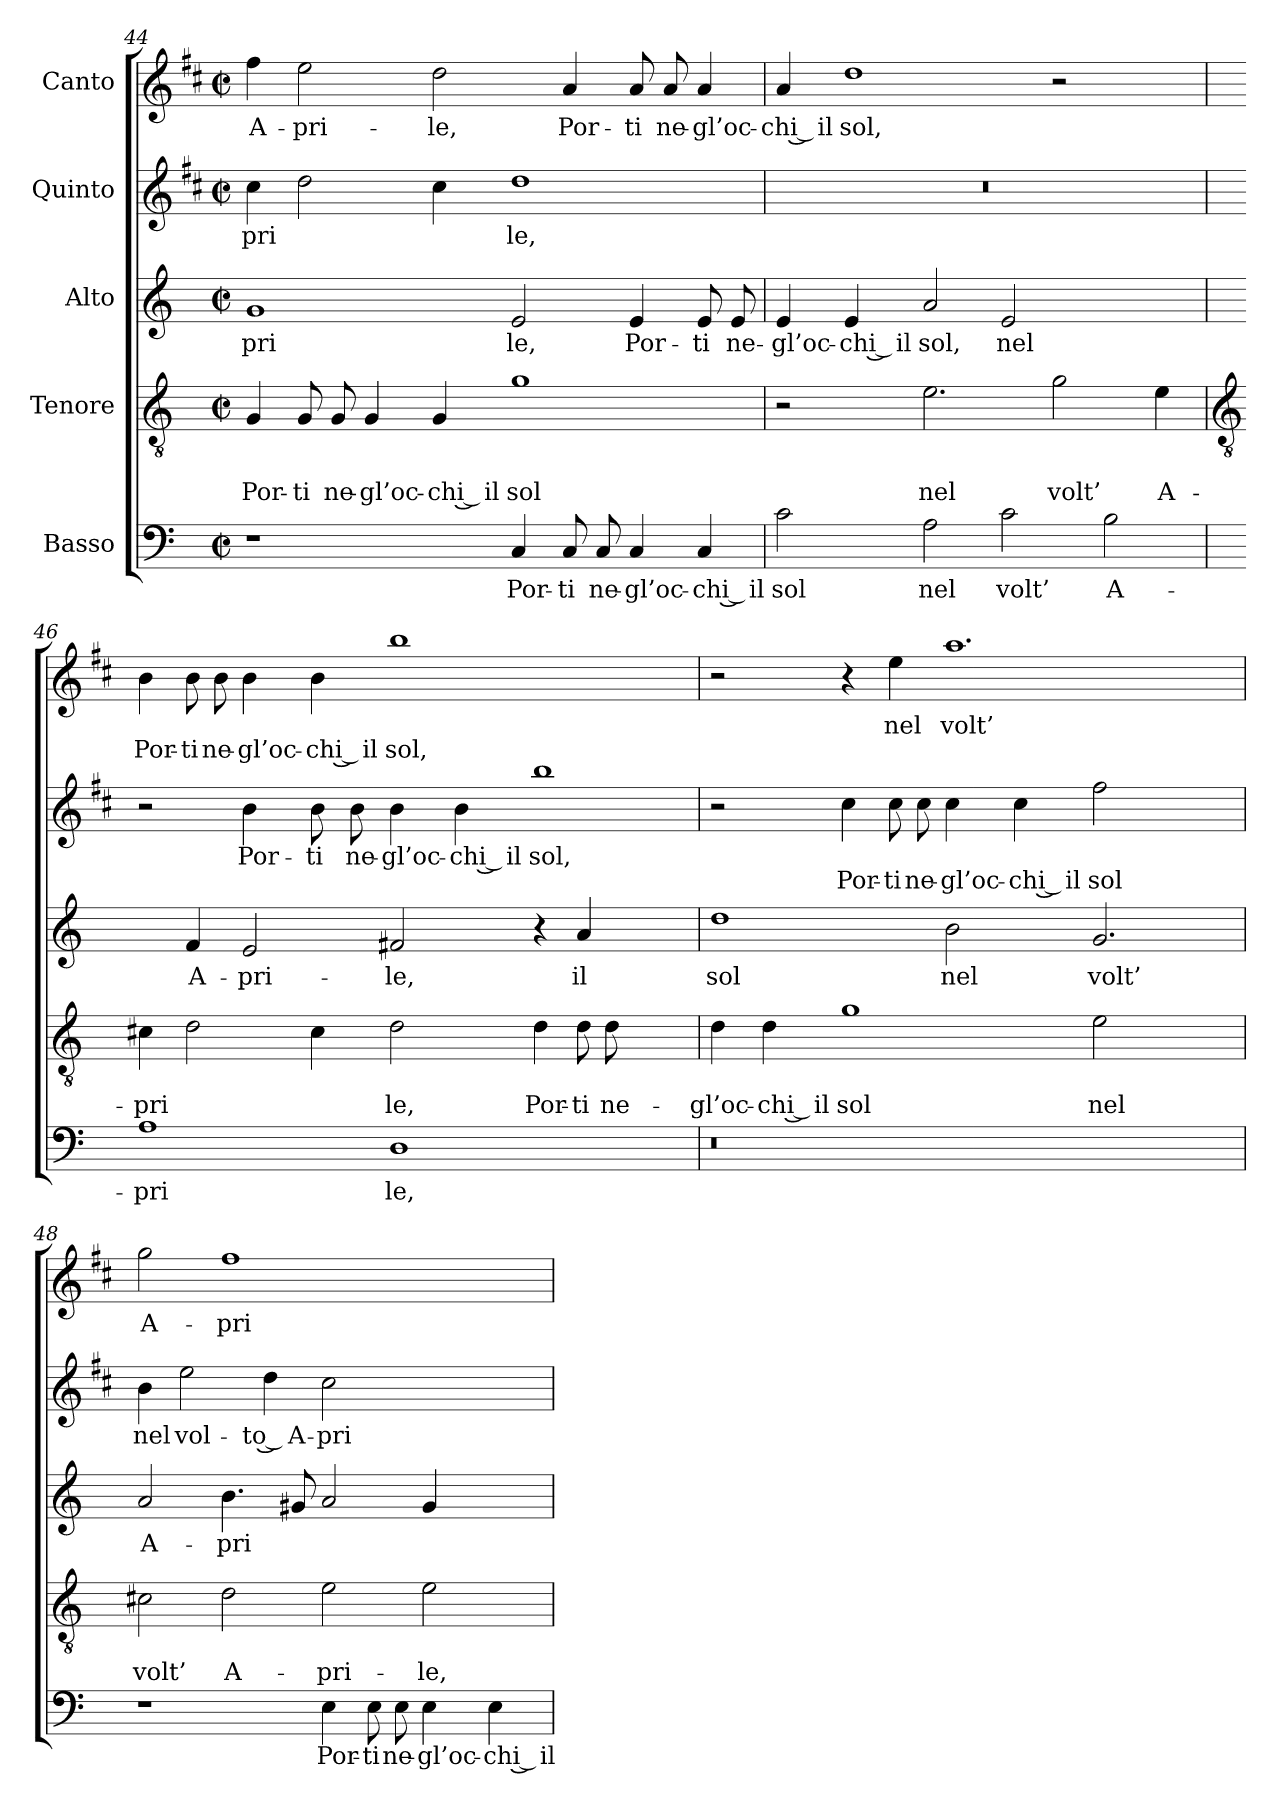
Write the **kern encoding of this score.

**kern	**text	**kern	**text	**text	**kern	**text	**kern	**text	**text	**kern	**text	**text
*part5	*part5	*part4	*part4	*part4	*part3	*part3	*part2	*part2	*part2	*part1	*part1	*part1
*staff5	*staff5	*staff4	*staff4	*staff4	*staff3	*staff3	*staff2	*staff2	*staff2	*staff1	*staff1	*staff1
*I"Basso	*	*I"Tenore	*	*	*I"Alto	*	*I"Quinto	*	*	*I"Canto	*	*
*clefF4	*	*clefGv2	*	*	*clefG2	*	*clefG2	*	*	*clefG2	*	*
*	*	*	*	*	*	*	*ITrd1c2	*	*	*ITrd1c2	*	*
*k[]	*	*k[]	*	*	*k[]	*	*k[]	*	*	*k[]	*	*
*C:	*	*C:	*	*	*C:	*	*C:	*	*	*C:	*	*
*M4/2	*	*M4/2	*	*	*M4/2	*	*M4/2	*	*	*M4/2	*	*
*met(c|)	*	*met(c|)	*	*	*met(c|)	*	*met(c|)	*	*	*met(c|)	*	*
=44	=44	=44	=44	=44	=44	=44	=44	=44	=44	=44	=44	=44
!	!	!	!	!LO:LY:b	!	!LO:LY:b	!	!LO:LY:b	!	!	!LO:LY:b	!
1r	.	4G	.	Por-	1g	-pri	4b	-pri	.	4ee	A-	.
!	!	!	!	!LO:LY:b	!	!	!	!	!	!	!LO:LY:b	!
.	.	8G	.	-ti	.	.	2cc	.	.	2dd	-pri-	.
!	!	!	!	!LO:LY:b	!	!	!	!	!	!	!	!
.	.	8G	.	ne-	.	.	.	.	.	.	.	.
!	!	!	!	!LO:LY:b	!	!	!	!	!	!	!	!
.	.	4G	.	-gl’oc-	.	.	.	.	.	.	.	.
!	!	!	!	!LO:LY:b	!	!	!	!	!	!	!LO:LY:b	!
.	.	4G	.	-chi͜ il	.	.	4b	.	.	2cc	-le,	.
!	!LO:LY:b	!	!	!LO:LY:b	!	!LO:LY:b	!	!LO:LY:b	!	!	!	!
4C	Por-	1g	.	sol	2e	le,	1cc	le,	.	.	.	.
!	!LO:LY:b	!	!	!	!	!	!	!	!	!	!LO:LY:b	!
8C	-ti	.	.	.	.	.	.	.	.	4g	Por-	.
!	!LO:LY:b	!	!	!	!	!	!	!	!	!	!	!
8C	ne-	.	.	.	.	.	.	.	.	.	.	.
!	!LO:LY:b	!	!	!	!	!LO:LY:b	!	!	!	!	!LO:LY:b	!
4C	-gl’oc-	.	.	.	4e	Por-	.	.	.	8g	-ti	.
!	!	!	!	!	!	!	!	!	!	!	!LO:LY:b	!
.	.	.	.	.	.	.	.	.	.	8g	ne-	.
!	!LO:LY:b	!	!	!	!	!LO:LY:b	!	!	!	!	!LO:LY:b	!
4C	-chi͜ il	.	.	.	8e	-ti	.	.	.	4g	-gl’oc-	.
!	!	!	!	!	!	!LO:LY:b	!	!	!	!	!	!
.	.	.	.	.	8e	ne-	.	.	.	.	.	.
=45	=45	=45	=45	=45	=45	=45	=45	=45	=45	=45	=45	=45
!	!LO:LY:b	!	!	!	!	!LO:LY:b	!	!	!	!	!LO:LY:b	!
2c	sol	2r	.	.	4e	-gl’oc-	0r	.	.	4g	-chi͜ il	.
!	!	!	!	!	!	!LO:LY:b	!	!	!	!	!LO:LY:b	!
.	.	.	.	.	4e	-chi͜ il	.	.	.	1cc	sol,	.
!	!LO:LY:b	!	!	!LO:LY:b	!	!LO:LY:b	!	!	!	!	!	!
2A	nel	2.e	.	nel	2a	sol,	.	.	.	.	.	.
!	!LO:LY:b	!	!	!	!	!LO:LY:b	!	!	!	!	!	!
2c	volt’	.	.	.	2e	nel	.	.	.	.	.	.
!	!	!	!	!LO:LY:b	!	!	!	!	!	!	!	!
.	.	2g	.	volt’	.	.	.	.	.	2r	.	.
!	!LO:LY:b	!	!	!	!	!LO:LY:b	!	!	!	!	!	!
2B	A-	.	.	.	[2gyy	volt’	.	.	.	.	.	.
!	!	!	!	!LO:LY:b	!	!	!	!	!	!	!	!
.	.	4e	.	A-	.	.	.	.	.	4ryy	.	.
!!LO:LB:g=z
=46	=46	=46	=46	=46	=46	=46	=46	=46	=46	=46	=46	=46
*	*	*clefGv2	*	*	*	*	*	*	*	*	*	*
!	!LO:LY:b	!	!	!LO:LY:b	!	!	!	!	!	!	!	!LO:LY:b
1A	-pri	4c#X	.	-pri	4gyy]	.	2r	.	.	4a	.	Por-
!	!	!	!	!	!	!LO:LY:b	!	!	!	!	!	!LO:LY:b
.	.	2d	.	.	4f	A-	.	.	.	8a	.	-ti
!	!	!	!	!	!	!	!	!	!	!	!	!LO:LY:b
.	.	.	.	.	.	.	.	.	.	8a	.	ne-
!	!	!	!	!	!	!LO:LY:b	!	!LO:LY:b	!	!	!	!LO:LY:b
.	.	.	.	.	2e	-pri-	4a	Por-	.	4a	.	-gl’oc-
!	!	!	!	!	!	!	!	!LO:LY:b	!	!	!	!LO:LY:b
.	.	4c#	.	.	.	.	8a	-ti	.	4a	.	-chi͜ il
!	!	!	!	!	!	!	!	!LO:LY:b	!	!	!	!
.	.	.	.	.	.	.	8a	ne-	.	.	.	.
!	!LO:LY:b	!	!	!LO:LY:b	!	!LO:LY:b	!	!LO:LY:b	!	!	!	!LO:LY:b
1D	le,	2d	.	le,	2f#X	-le,	4a	-gl’oc-	.	1aa	.	sol,
!	!	!	!	!	!	!	!	!LO:LY:b	!	!	!	!
.	.	.	.	.	.	.	4a	-chi͜ il	.	.	.	.
!	!	!	!	!LO:LY:b	!	!	!	!LO:LY:b	!	!	!	!
.	.	4d	.	Por-	4r	.	1aa	sol,	.	.	.	.
!	!	!	!	!LO:LY:b	!	!LO:LY:b	!	!	!	!	!	!
.	.	8d	.	-ti	4a	il	.	.	.	.	.	.
!	!	!	!	!LO:LY:b	!	!	!	!	!	!	!	!
.	.	8d	.	ne-	.	.	.	.	.	.	.	.
2ryy	.	2ryy	.	.	2ryy	.	.	.	.	2ryy	.	.
=47	=47	=47	=47	=47	=47	=47	=47	=47	=47	=47	=47	=47
!	!	!	!	!LO:LY:b	!	!LO:LY:b	!	!	!	!	!	!
0r	.	4d	.	-gl’oc-	1dd	sol	2r	.	.	2r	.	.
!	!	!	!	!LO:LY:b	!	!	!	!	!	!	!	!
.	.	4d	.	-chi͜ il	.	.	.	.	.	.	.	.
!	!	!	!	!LO:LY:b	!	!	!	!	!LO:LY:b	!	!	!
.	.	1g	.	sol	.	.	4b	.	Por-	4r	.	.
!	!	!	!	!	!	!	!	!	!LO:LY:b	!	!LO:LY:b	!
.	.	.	.	.	.	.	8b	.	-ti	4dd	nel	.
!	!	!	!	!	!	!	!	!	!LO:LY:b	!	!	!
.	.	.	.	.	.	.	8b	.	ne-	.	.	.
!	!	!	!	!	!	!LO:LY:b	!	!	!LO:LY:b	!	!LO:LY:b	!
.	.	.	.	.	2b	nel	4b	.	-gl’oc-	1.gg	volt’	.
!	!	!	!	!	!	!	!	!	!LO:LY:b	!	!	!
.	.	.	.	.	.	.	4b	.	-chi͜ il	.	.	.
!	!	!	!	!LO:LY:b	!	!LO:LY:b	!	!	!LO:LY:b	!	!	!
.	.	2e	.	nel	2.g	volt’	2ee	.	sol	.	.	.
2ryy	.	2ryy	.	.	.	.	2ryy	.	.	.	.	.
.	.	.	.	.	4ryy	.	.	.	.	.	.	.
=48	=48	=48	=48	=48	=48	=48	=48	=48	=48	=48	=48	=48
!	!	!	!	!LO:LY:b	!	!LO:LY:b	!	!LO:LY:b	!	!	!LO:LY:b	!
1r	.	2c#X	.	volt’	2a	A-	4a	nel	.	2ff	A-	.
!	!	!	!	!	!	!	!	!LO:LY:b	!	!	!	!
.	.	.	.	.	.	.	2dd	vol-	.	.	.	.
!	!	!	!	!LO:LY:b	!	!LO:LY:b	!	!	!	!	!LO:LY:b	!
.	.	2d	.	A-	4.b	-pri	.	.	.	1ee	-pri	.
!	!	!	!	!	!	!	!	!LO:LY:b	!	!	!	!
.	.	.	.	.	.	.	4cc	-to͜ A-	.	.	.	.
.	.	.	.	.	8g#X	.	.	.	.	.	.	.
!	!LO:LY:b	!	!	!LO:LY:b	!	!	!	!LO:LY:b	!	!	!	!
4E	Por-	2e	.	-pri-	2a	.	2b	-pri-	.	.	.	.
!	!LO:LY:b	!	!	!	!	!	!	!	!	!	!	!
8E	-ti	.	.	.	.	.	.	.	.	.	.	.
!	!LO:LY:b	!	!	!	!	!	!	!	!	!	!	!
8E	ne-	.	.	.	.	.	.	.	.	.	.	.
!	!LO:LY:b	!	!	!LO:LY:b	!	!	!	!	!	!	!	!
4E	-gl’oc-	2e	.	-le,	4g#	.	2ryy	.	.	2ryy	.	.
!	!LO:LY:b	!	!	!	!	!	!	!	!	!	!	!
4E	-chi͜ il	.	.	.	4ryy	.	.	.	.	.	.	.
=	=	=	=	=	=	=	=	=	=	=	=	=
*-	*-	*-	*-	*-	*-	*-	*-	*-	*-	*-	*-	*-
